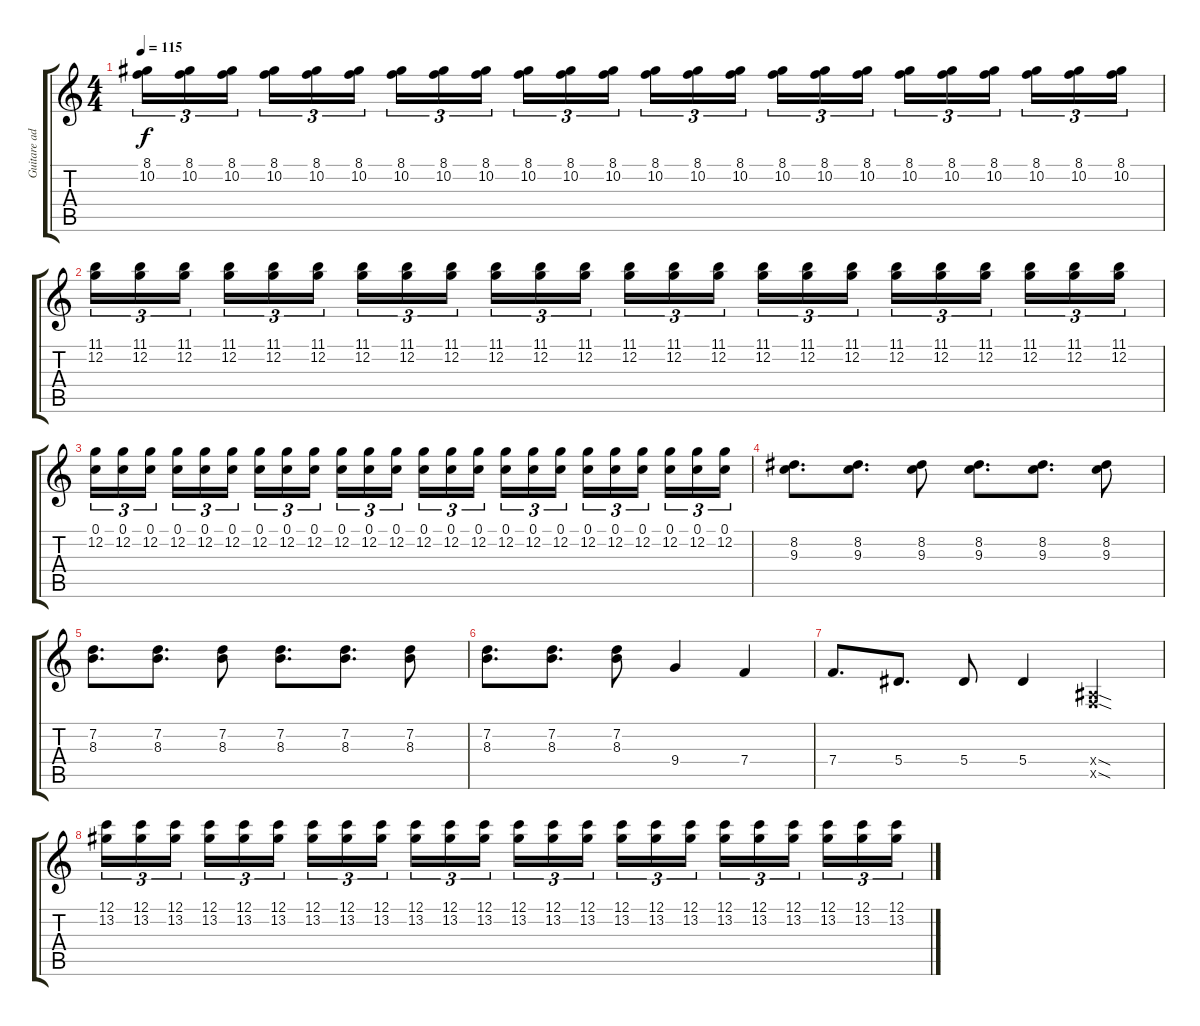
\track ("Guitare additionnelle" "Guitare ad") {instrument distortionguitar}
\staff {score tabs}
\tuning (C4 G3 Eb3 Bb2 F2 C2) {hide}
\ts (4 4)
\tempo 115
\clef g2
\ks c
(8.1 10.2).16{tu (3 2) dy f} (8.1 10.2).16{tu (3 2)} (8.1 10.2).16{tu (3 2) beam splitsecondary} (8.1 10.2).16{tu (3 2)} (8.1 10.2).16{tu (3 2)} (8.1 10.2).16{tu (3 2)} (8.1 10.2).16{tu (3 2)} (8.1 10.2).16{tu (3 2)} (8.1 10.2).16{tu (3 2) beam splitsecondary} (8.1 10.2).16{tu (3 2)} (8.1 10.2).16{tu (3 2)} (8.1 10.2).16{tu (3 2)} (8.1 10.2).16{tu (3 2)} (8.1 10.2).16{tu (3 2)} (8.1 10.2).16{tu (3 2) beam splitsecondary} (8.1 10.2).16{tu (3 2)} (8.1 10.2).16{tu (3 2)} (8.1 10.2).16{tu (3 2)} (8.1 10.2).16{tu (3 2)} (8.1 10.2).16{tu (3 2)} (8.1 10.2).16{tu (3 2) beam splitsecondary} (8.1 10.2).16{tu (3 2)} (8.1 10.2).16{tu (3 2)} (8.1 10.2).16{tu (3 2)} |
(11.1 12.2).16{tu (3 2)} (11.1 12.2).16{tu (3 2)} (11.1 12.2).16{tu (3 2) beam splitsecondary} (11.1 12.2).16{tu (3 2)} (11.1 12.2).16{tu (3 2)} (11.1 12.2).16{tu (3 2)} (11.1 12.2).16{tu (3 2)} (11.1 12.2).16{tu (3 2)} (11.1 12.2).16{tu (3 2) beam splitsecondary} (11.1 12.2).16{tu (3 2)} (11.1 12.2).16{tu (3 2)} (11.1 12.2).16{tu (3 2)} (11.1 12.2).16{tu (3 2)} (11.1 12.2).16{tu (3 2)} (11.1 12.2).16{tu (3 2) beam splitsecondary} (11.1 12.2).16{tu (3 2)} (11.1 12.2).16{tu (3 2)} (11.1 12.2).16{tu (3 2)} (11.1 12.2).16{tu (3 2)} (11.1 12.2).16{tu (3 2)} (11.1 12.2).16{tu (3 2) beam splitsecondary} (11.1 12.2).16{tu (3 2)} (11.1 12.2).16{tu (3 2)} (11.1 12.2).16{tu (3 2)} |
(0.1 12.2).16{tu (3 2)} (0.1 12.2).16{tu (3 2)} (0.1 12.2).16{tu (3 2) beam splitsecondary} (0.1 12.2).16{tu (3 2)} (0.1 12.2).16{tu (3 2)} (0.1 12.2).16{tu (3 2)} (0.1 12.2).16{tu (3 2)} (0.1 12.2).16{tu (3 2)} (0.1 12.2).16{tu (3 2) beam splitsecondary} (0.1 12.2).16{tu (3 2)} (0.1 12.2).16{tu (3 2)} (0.1 12.2).16{tu (3 2)} (0.1 12.2).16{tu (3 2)} (0.1 12.2).16{tu (3 2)} (0.1 12.2).16{tu (3 2) beam splitsecondary} (0.1 12.2).16{tu (3 2)} (0.1 12.2).16{tu (3 2)} (0.1 12.2).16{tu (3 2)} (0.1 12.2).16{tu (3 2)} (0.1 12.2).16{tu (3 2)} (0.1 12.2).16{tu (3 2) beam splitsecondary} (0.1 12.2).16{tu (3 2)} (0.1 12.2).16{tu (3 2)} (0.1 12.2).16{tu (3 2)} |
(8.2 9.3).8{d} (8.2 9.3).8{d} (8.2 9.3).8 (8.2 9.3).8{d} (8.2 9.3).8{d} (8.2 9.3).8 |
(7.2 8.3).8{d} (7.2 8.3).8{d} (7.2 8.3).8 (7.2 8.3).8{d} (7.2 8.3).8{d} (7.2 8.3).8 |
(7.2 8.3).8{d} (7.2 8.3).8{d} (7.2 8.3).8 9.4.4 7.4.4 |
7.4.8{d} 5.4.8{d} 5.4.8 5.4.4 (0.4{sod x} 0.5{sod x}).4 |
(12.1 13.2).16{tu (3 2)} (12.1 13.2).16{tu (3 2)} (12.1 13.2).16{tu (3 2) beam splitsecondary} (12.1 13.2).16{tu (3 2)} (12.1 13.2).16{tu (3 2)} (12.1 13.2).16{tu (3 2)} (12.1 13.2).16{tu (3 2)} (12.1 13.2).16{tu (3 2)} (12.1 13.2).16{tu (3 2) beam splitsecondary} (12.1 13.2).16{tu (3 2)} (12.1 13.2).16{tu (3 2)} (12.1 13.2).16{tu (3 2)} (12.1 13.2).16{tu (3 2)} (12.1 13.2).16{tu (3 2)} (12.1 13.2).16{tu (3 2) beam splitsecondary} (12.1 13.2).16{tu (3 2)} (12.1 13.2).16{tu (3 2)} (12.1 13.2).16{tu (3 2)} (12.1 13.2).16{tu (3 2)} (12.1 13.2).16{tu (3 2)} (12.1 13.2).16{tu (3 2) beam splitsecondary} (12.1 13.2).16{tu (3 2)} (12.1 13.2).16{tu (3 2)} (12.1 13.2).16{tu (3 2)}
